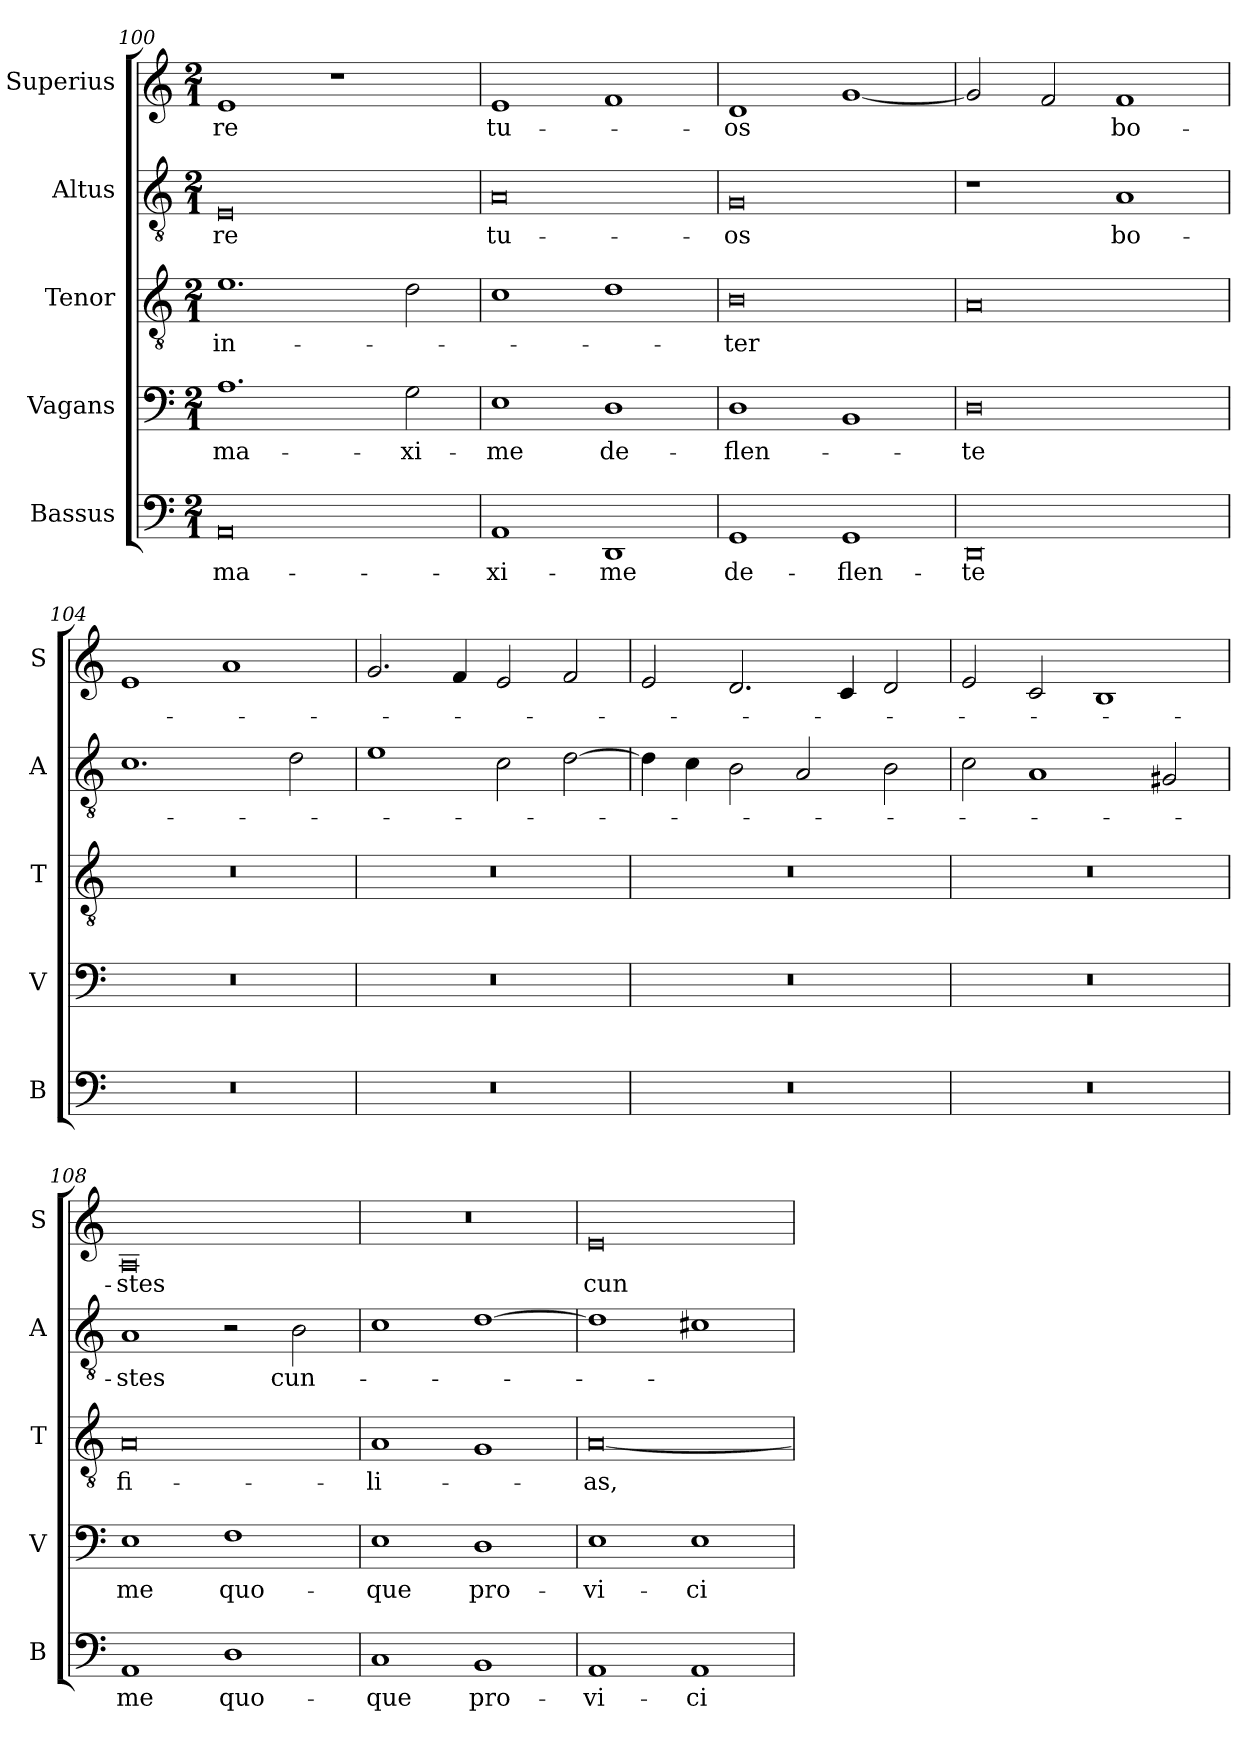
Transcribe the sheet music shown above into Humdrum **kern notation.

**kern	**text	**kern	**text	**kern	**text	**kern	**text	**kern	**text
*part5	*part5	*part4	*part4	*part3	*part3	*part2	*part2	*part1	*part1
*staff5	*staff5	*staff4	*staff4	*staff3	*staff3	*staff2	*staff2	*staff1	*staff1
*I"Bassus	*	*I"Vagans	*	*I"Tenor	*	*I"Altus	*	*I"Superius	*
*I'B	*	*I'V	*	*I'T	*	*I'A	*	*I'S	*
*clefF4	*	*clefF4	*	*clefGv2	*	*clefGv2	*	*clefG2	*
*k[]	*	*k[]	*	*k[]	*	*k[]	*	*k[]	*
*M2/1	*	*M2/1	*	*M2/1	*	*M2/1	*	*M2/1	*
=100	=100	=100	=100	=100	=100	=100	=100	=100	=100
0AA	ma-	1.A	ma-	1.e	in-	0E	-re	1e	-re
.	.	.	.	.	.	.	.	1r	.
.	.	2G\	-xi-	2d\	.	.	.	.	.
=101	=101	=101	=101	=101	=101	=101	=101	=101	=101
1AA	-xi-	1E	-me	1c	.	0A	tu-	1e	tu-
1DD	-me	1D	de-	1d	.	.	.	1f	.
=102	=102	=102	=102	=102	=102	=102	=102	=102	=102
1GG	de-	1D	-flen-	0B	-ter	0G	-os	1d	-os
1GG	-flen-	1BB	.	.	.	.	.	[1g	.
=103	=103	=103	=103	=103	=103	=103	=103	=103	=103
0DD	-te	0D	-te	0A	.	1r	.	2g/]	.
.	.	.	.	.	.	.	.	2f/	.
.	.	.	.	.	.	1A	bo-	1f	bo-
=104	=104	=104	=104	=104	=104	=104	=104	=104	=104
0r	.	0r	.	0r	.	1.c	.	1e	.
.	.	.	.	.	.	.	.	1a	.
.	.	.	.	.	.	2d\	.	.	.
=105	=105	=105	=105	=105	=105	=105	=105	=105	=105
0r	.	0r	.	0r	.	1e	.	2.g/	.
.	.	.	.	.	.	.	.	4f/	.
.	.	.	.	.	.	2c\	.	2e/	.
.	.	.	.	.	.	[2d\	.	2f/	.
=106	=106	=106	=106	=106	=106	=106	=106	=106	=106
0r	.	0r	.	0r	.	4d\]	.	2e/	.
.	.	.	.	.	.	4c\	.	.	.
.	.	.	.	.	.	2B\	.	2.d/	.
.	.	.	.	.	.	2A/	.	.	.
.	.	.	.	.	.	.	.	4c/	.
.	.	.	.	.	.	2B\	.	2d/	.
=107	=107	=107	=107	=107	=107	=107	=107	=107	=107
0r	.	0r	.	0r	.	2c\	.	2e/	.
.	.	.	.	.	.	1A	.	2c/	.
.	.	.	.	.	.	.	.	1B	.
.	.	.	.	.	.	2G#X/	.	.	.
=108	=108	=108	=108	=108	=108	=108	=108	=108	=108
1AA	me	1E	me	0A	fi-	1A	-stes	0A	-stes
1D	quo-	1F	quo-	.	.	2r	.	.	.
.	.	.	.	.	.	2B\	cun-	.	.
=109	=109	=109	=109	=109	=109	=109	=109	=109	=109
1C	-que	1E	-que	1A	-li-	1c	.	0r	.
1BB	pro-	1D	pro-	1G	.	[1d	.	.	.
=110	=110	=110	=110	=110	=110	=110	=110	=110	=110
1AA	-vi-	1E	-vi-	[0A	-as,	1d]	.	0e	cun-
1AA	-ci-	1E	-ci-	.	.	1c#X	.	.	.
=	=	=	=	=	=	=	=	=	=
*-	*-	*-	*-	*-	*-	*-	*-	*-	*-
